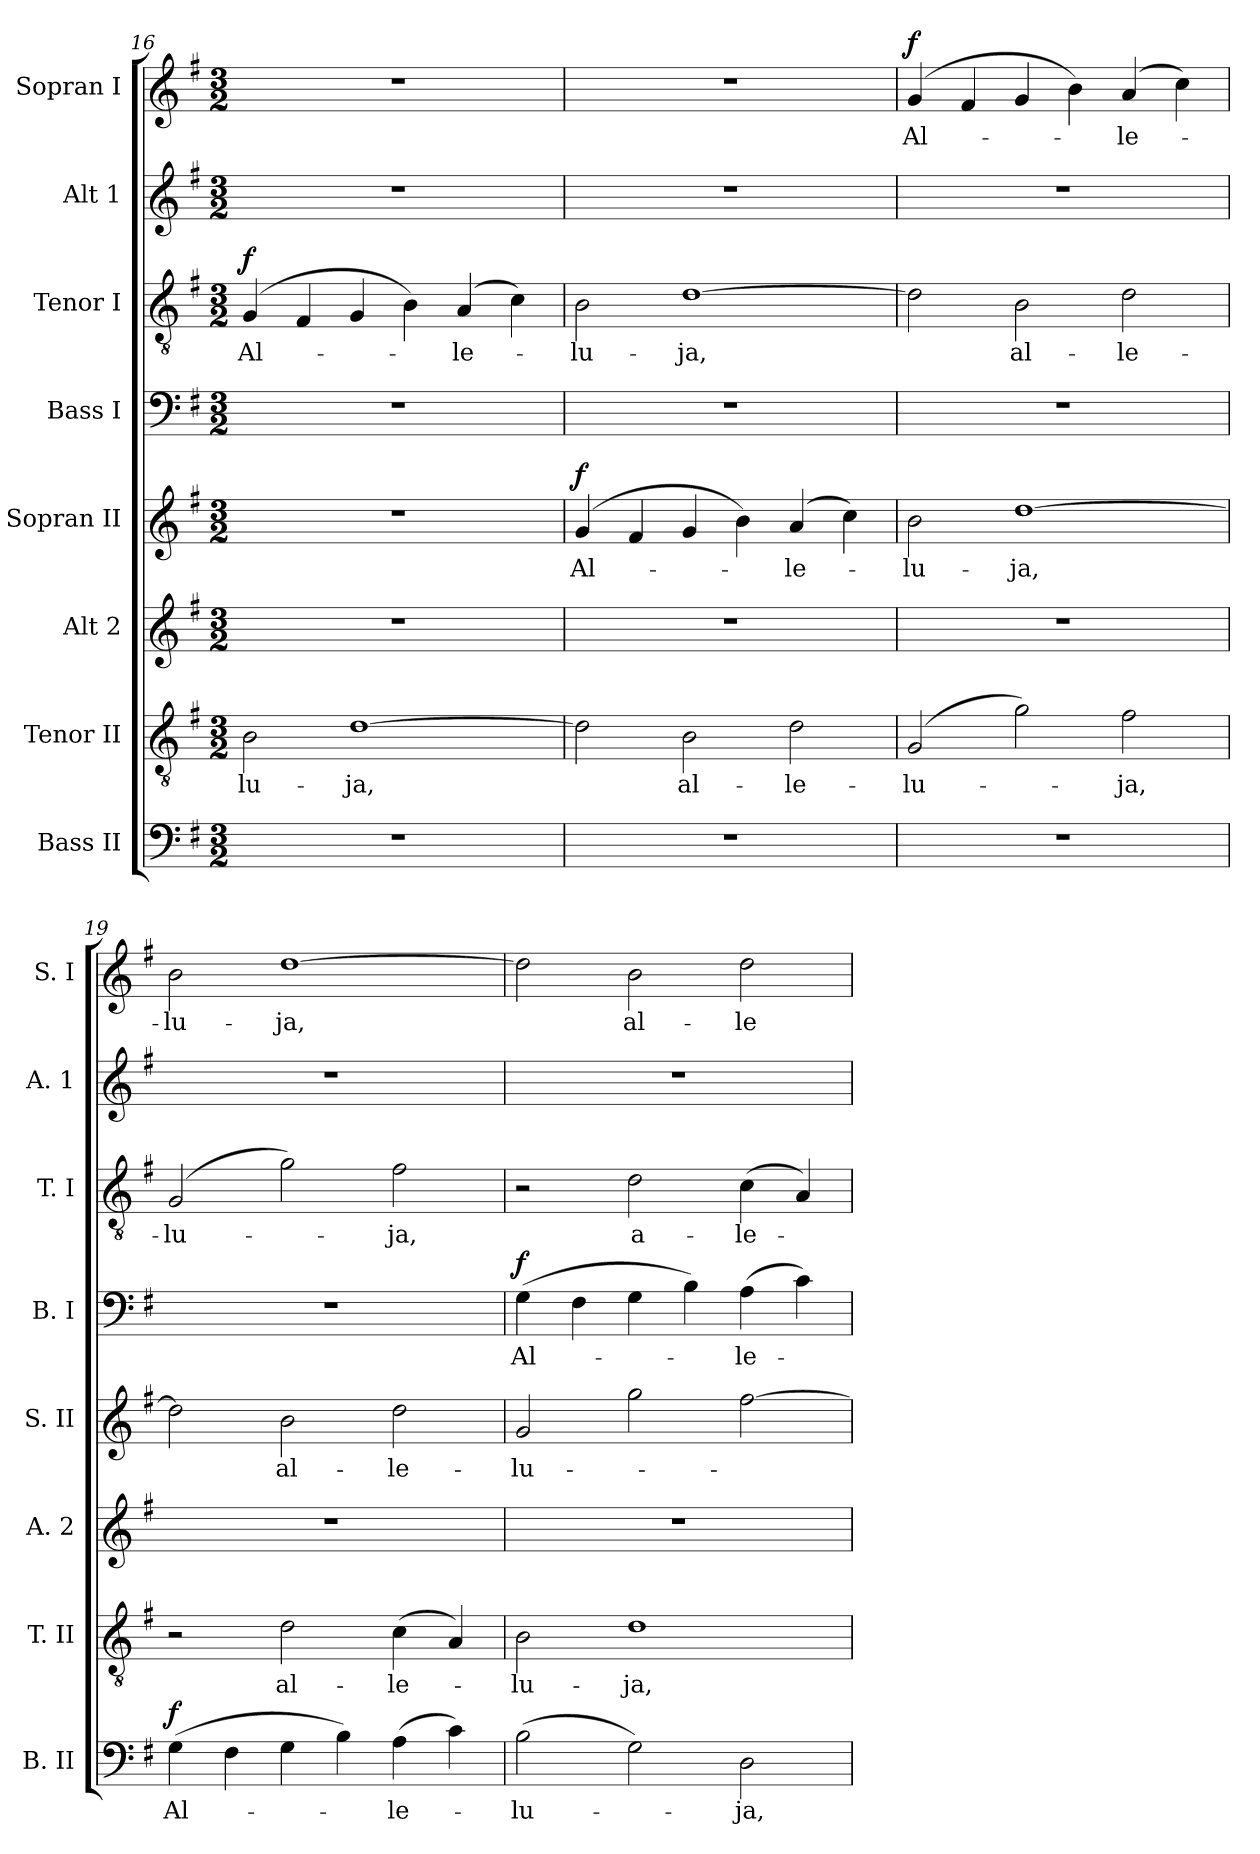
**kern	**text	**dynam	**kern	**text	**kern	**kern	**text	**dynam	**kern	**text	**dynam	**kern	**text	**dynam	**kern	**kern	**text	**dynam
*part8	*part8	*part8	*part7	*part7	*part6	*part5	*part5	*part5	*part4	*part4	*part4	*part3	*part3	*part3	*part2	*part1	*part1	*part1
*staff8	*staff8	*staff8	*staff7	*staff7	*staff6	*staff5	*staff5	*staff5	*staff4	*staff4	*staff4	*staff3	*staff3	*staff3	*staff2	*staff1	*staff1	*staff1
*I"Bass II	*	*	*I"Tenor II	*	*I"Alt 2	*I"Sopran II	*	*	*I"Bass I	*	*	*I"Tenor I	*	*	*I"Alt 1	*I"Sopran I	*	*
*I'B. II	*	*	*I'T. II	*	*I'A. 2	*I'S. II	*	*	*I'B. I	*	*	*I'T. I	*	*	*I'A. 1	*I'S. I	*	*
!!LO:LB:g=z
*clefF4	*	*	*clefGv2	*	*clefG2	*clefG2	*	*	*clefF4	*	*	*clefGv2	*	*	*clefG2	*clefG2	*	*
*k[f#]	*	*	*k[f#]	*	*k[f#]	*k[f#]	*	*	*k[f#]	*	*	*k[f#]	*	*	*k[f#]	*k[f#]	*	*
*G:	*	*	*G:	*	*G:	*G:	*	*	*G:	*	*	*G:	*	*	*G:	*G:	*	*
*M3/2	*	*	*M3/2	*	*M3/2	*M3/2	*	*	*M3/2	*	*	*M3/2	*	*	*M3/2	*M3/2	*	*
=16	=16	=16	=16	=16	=16	=16	=16	=16	=16	=16	=16	=16	=16	=16	=16	=16	=16	=16
!	!	!	!	!LO:LY:b	!	!	!	!	!	!	!	!	!LO:LY:b	!LO:DY:a	!	!	!	!
1.r	.	.	2B\	-lu-	1.r	1.r	.	.	1.r	.	.	(4G/	Al-	f	1.r	1.r	.	.
.	.	.	.	.	.	.	.	.	.	.	.	4F#/	.	.	.	.	.	.
!	!	!	!	!LO:LY:b	!	!	!	!	!	!	!	!	!	!	!	!	!	!
.	.	.	[1d	-ja,	.	.	.	.	.	.	.	4G/	.	.	.	.	.	.
.	.	.	.	.	.	.	.	.	.	.	.	4B\)	.	.	.	.	.	.
!	!	!	!	!	!	!	!	!	!	!	!	!	!LO:LY:b	!	!	!	!	!
.	.	.	.	.	.	.	.	.	.	.	.	(4A/	-le-	.	.	.	.	.
.	.	.	.	.	.	.	.	.	.	.	.	4c\)	.	.	.	.	.	.
=17	=17	=17	=17	=17	=17	=17	=17	=17	=17	=17	=17	=17	=17	=17	=17	=17	=17	=17
!	!	!	!	!	!	!	!LO:LY:b	!LO:DY:a	!	!	!	!	!LO:LY:b	!	!	!	!	!
1.r	.	.	2d\]	.	1.r	(4g/	Al-	f	1.r	.	.	2B\	-lu-	.	1.r	1.r	.	.
.	.	.	.	.	.	4f#/	.	.	.	.	.	.	.	.	.	.	.	.
!	!	!	!	!LO:LY:b	!	!	!	!	!	!	!	!	!LO:LY:b	!	!	!	!	!
.	.	.	2B\	al-	.	4g/	.	.	.	.	.	[1d	-ja,	.	.	.	.	.
.	.	.	.	.	.	4b\)	.	.	.	.	.	.	.	.	.	.	.	.
!	!	!	!	!LO:LY:b	!	!	!LO:LY:b	!	!	!	!	!	!	!	!	!	!	!
.	.	.	2d\	-le-	.	(4a/	-le-	.	.	.	.	.	.	.	.	.	.	.
.	.	.	.	.	.	4cc\)	.	.	.	.	.	.	.	.	.	.	.	.
=18	=18	=18	=18	=18	=18	=18	=18	=18	=18	=18	=18	=18	=18	=18	=18	=18	=18	=18
!	!	!	!	!LO:LY:b	!	!	!LO:LY:b	!	!	!	!	!	!	!	!	!	!LO:LY:b	!LO:DY:a
1.r	.	.	(2G/	-lu-	1.r	2b\	-lu-	.	1.r	.	.	2d\]	.	.	1.r	(4g/	Al-	f
.	.	.	.	.	.	.	.	.	.	.	.	.	.	.	.	4f#/	.	.
!	!	!	!	!	!	!	!LO:LY:b	!	!	!	!	!	!LO:LY:b	!	!	!	!	!
.	.	.	2g\)	.	.	[1dd	-ja,	.	.	.	.	2B\	al-	.	.	4g/	.	.
.	.	.	.	.	.	.	.	.	.	.	.	.	.	.	.	4b\)	.	.
!	!	!	!	!LO:LY:b	!	!	!	!	!	!	!	!	!LO:LY:b	!	!	!	!LO:LY:b	!
.	.	.	2f#\	-ja,	.	.	.	.	.	.	.	2d\	-le-	.	.	(4a/	-le-	.
.	.	.	.	.	.	.	.	.	.	.	.	.	.	.	.	4cc\)	.	.
=19	=19	=19	=19	=19	=19	=19	=19	=19	=19	=19	=19	=19	=19	=19	=19	=19	=19	=19
!	!LO:LY:b	!LO:DY:a	!	!	!	!	!	!	!	!	!	!	!LO:LY:b	!	!	!	!LO:LY:b	!
(>4G\	Al-	f	2r	.	1.r	2dd\]	.	.	1.r	.	.	(2G/	-lu-	.	1.r	2b\	-lu-	.
4F#\	.	.	.	.	.	.	.	.	.	.	.	.	.	.	.	.	.	.
!	!	!	!	!LO:LY:b	!	!	!LO:LY:b	!	!	!	!	!	!	!	!	!	!LO:LY:b	!
4G\	.	.	2d\	al-	.	2b\	al-	.	.	.	.	2g\)	.	.	.	[1dd	-ja,	.
4B\)	.	.	.	.	.	.	.	.	.	.	.	.	.	.	.	.	.	.
!	!LO:LY:b	!	!	!LO:LY:b	!	!	!LO:LY:b	!	!	!	!	!	!LO:LY:b	!	!	!	!	!
(>4A\	-le-	.	(>4c\	-le-	.	2dd\	-le-	.	.	.	.	2f#\	-ja,	.	.	.	.	.
4c\)	.	.	4A/)	.	.	.	.	.	.	.	.	.	.	.	.	.	.	.
!!LO:PB:g=z
=20	=20	=20	=20	=20	=20	=20	=20	=20	=20	=20	=20	=20	=20	=20	=20	=20	=20	=20
!	!LO:LY:b	!	!	!LO:LY:b	!	!	!LO:LY:b	!	!	!LO:LY:b	!LO:DY:a	!	!	!	!	!	!	!
(>2B\	-lu-	.	2B\	-lu-	1.r	2g/	-lu-	.	(>4G\	Al-	f	2r	.	.	1.r	2dd\]	.	.
.	.	.	.	.	.	.	.	.	4F#\	.	.	.	.	.	.	.	.	.
!	!	!	!	!LO:LY:b	!	!	!	!	!	!	!	!	!LO:LY:b	!	!	!	!LO:LY:b	!
2G\)	.	.	1d	-ja,	.	2gg\	.	.	4G\	.	.	2d\	a-	.	.	2b\	al-	.
.	.	.	.	.	.	.	.	.	4B\)	.	.	.	.	.	.	.	.	.
!	!LO:LY:b	!	!	!	!	!	!	!	!	!LO:LY:b	!	!	!LO:LY:b	!	!	!	!LO:LY:b	!
2D\	-ja,	.	.	.	.	[2ff#\	.	.	(>4A\	-le-	.	(>4c\	-le-	.	.	2dd\	-le-	.
.	.	.	.	.	.	.	.	.	4c\)	.	.	4A/)	.	.	.	.	.	.
=	=	=	=	=	=	=	=	=	=	=	=	=	=	=	=	=	=	=
*-	*-	*-	*-	*-	*-	*-	*-	*-	*-	*-	*-	*-	*-	*-	*-	*-	*-	*-
